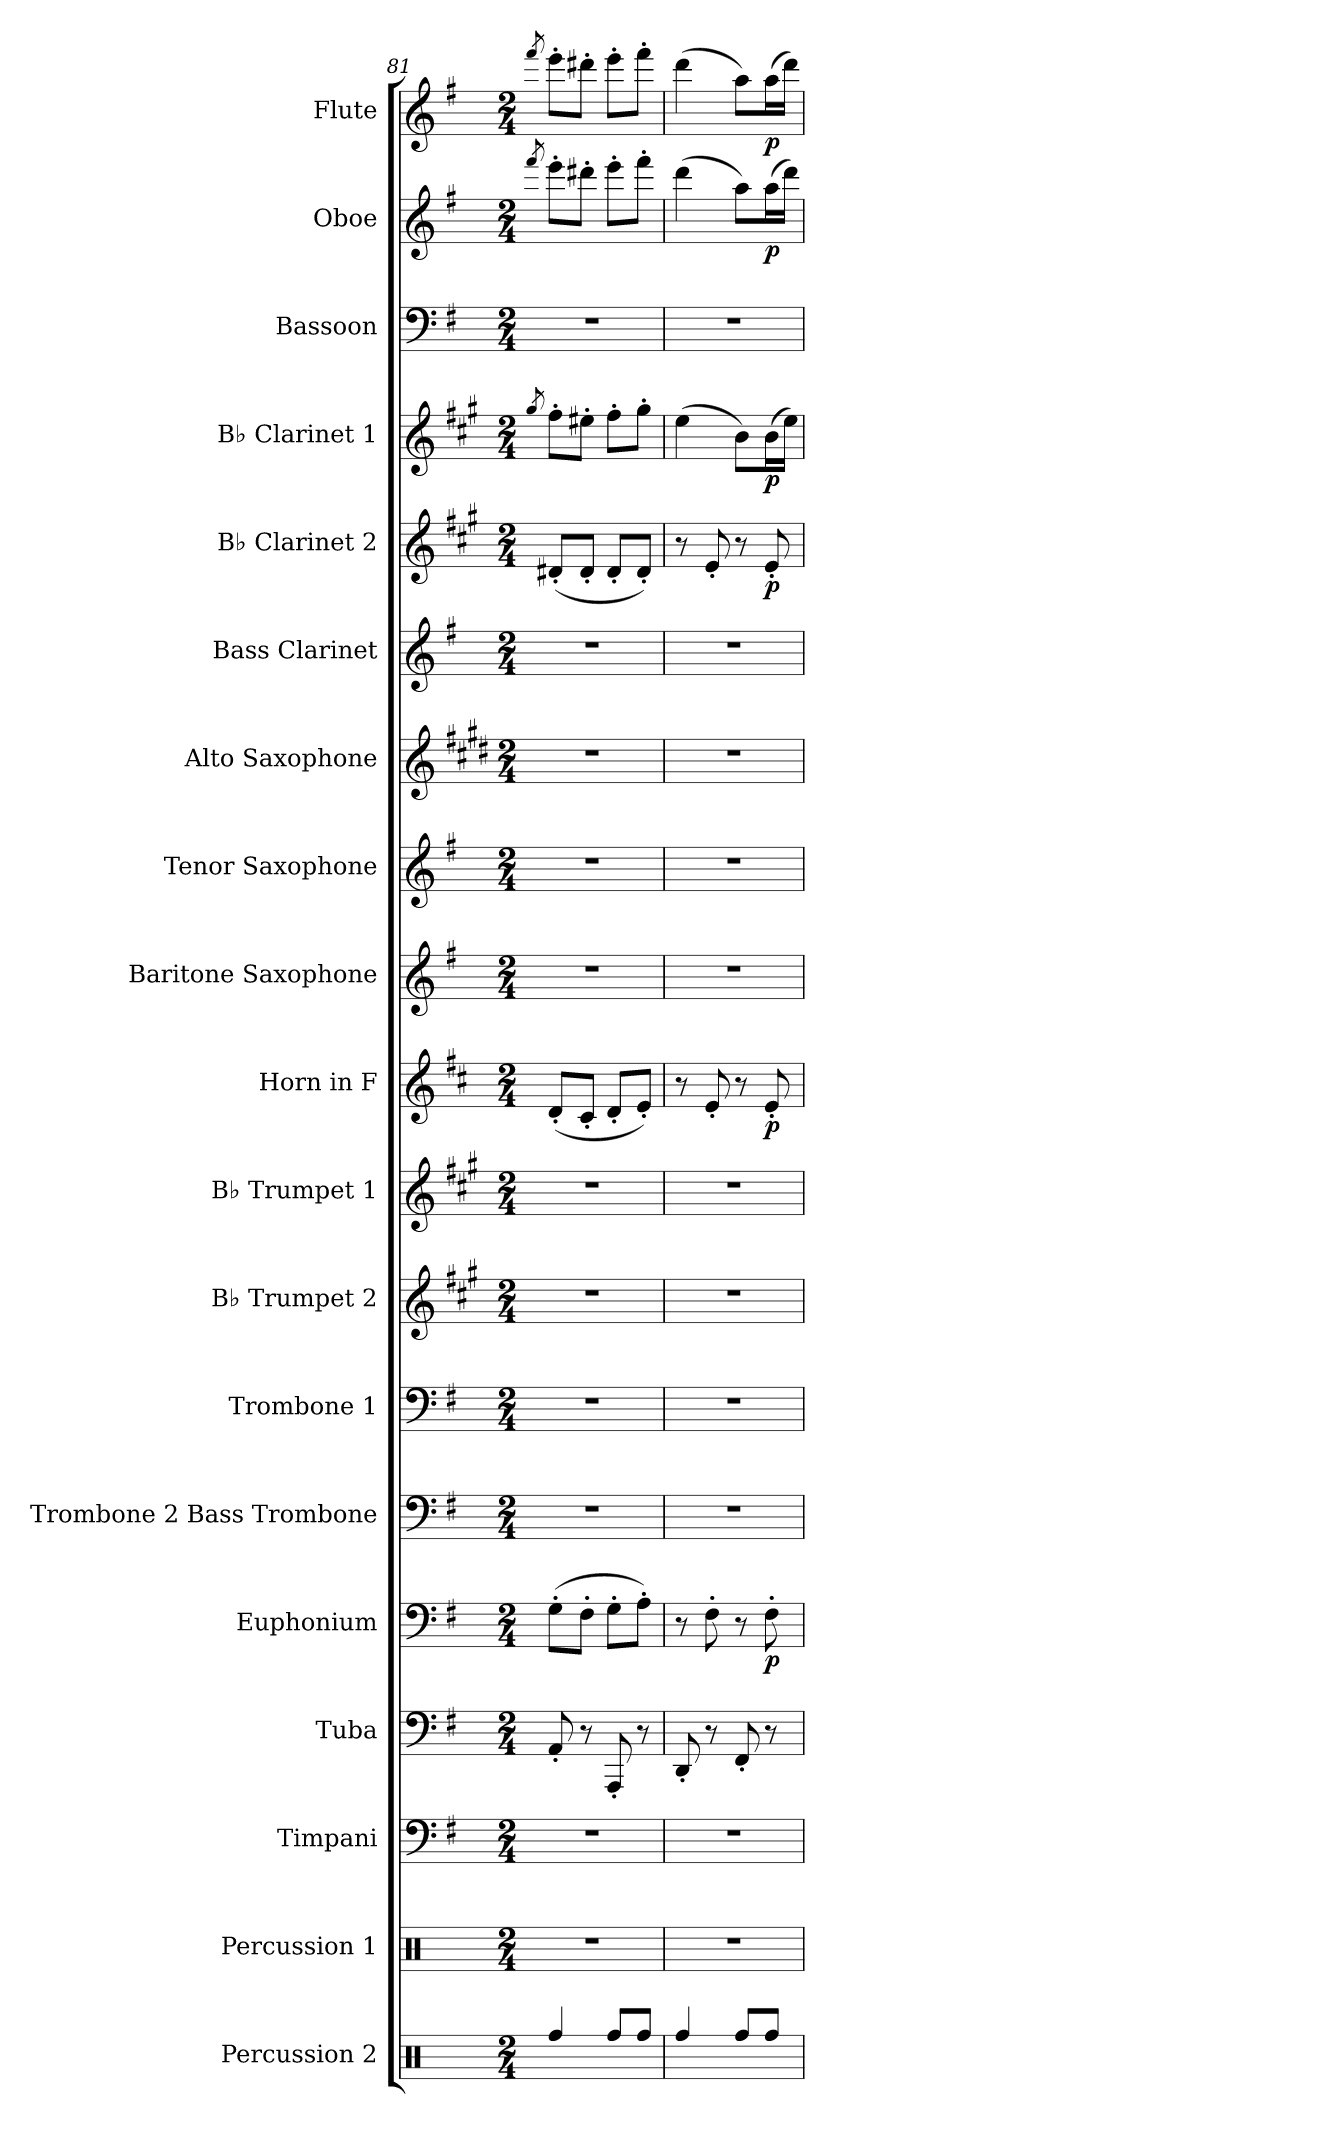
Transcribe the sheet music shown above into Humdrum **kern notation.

**kern	**kern	**kern	**kern	**kern	**dynam	**kern	**kern	**kern	**kern	**kern	**dynam	**kern	**kern	**kern	**kern	**kern	**dynam	**kern	**dynam	**kern	**kern	**dynam	**kern	**dynam
*part19	*part18	*part17	*part16	*part15	*part15	*part14	*part13	*part12	*part11	*part10	*part10	*part9	*part8	*part7	*part6	*part5	*part5	*part4	*part4	*part3	*part2	*part2	*part1	*part1
*staff19	*staff18	*staff17	*staff16	*staff15	*staff15	*staff14	*staff13	*staff12	*staff11	*staff10	*staff10	*staff9	*staff8	*staff7	*staff6	*staff5	*staff5	*staff4	*staff4	*staff3	*staff2	*staff2	*staff1	*staff1
*I"Percussion 2	*I"Percussion 1	*I"Timpani	*I"Tuba	*I"Euphonium	*	*I"Trombone 2 Bass Trombone	*I"Trombone 1	*I"B♭ Trumpet 2	*I"B♭ Trumpet 1	*I"Horn in F	*	*I"Baritone Saxophone	*I"Tenor Saxophone	*I"Alto Saxophone	*I"Bass Clarinet	*I"B♭ Clarinet 2	*	*I"B♭ Clarinet 1	*	*I"Bassoon	*I"Oboe	*	*I"Flute	*
*I'Perc. 2	*I'Perc. 1	*I'Timp.	*I'Tba.	*I'Euph.	*	*I'Tbn. 2 B. Tbn.	*I'Tbn. 1	*I'B♭ Tpt. 2	*I'B♭ Tpt. 1	*	*	*I'Bar. Sax.	*I'T. Sax.	*I'A. Sax.	*I'B. Cl.	*I'B♭ Cl. 2	*	*I'B♭ Cl. 1	*	*I'Bsn.	*I'Ob.	*	*I'Fl.	*
*clefX	*clefX	*clefF4	*clefF4	*clefF4	*	*clefF4	*clefF4	*clefG2	*clefG2	*clefG2	*	*clefG2	*clefG2	*clefG2	*clefG2	*clefG2	*	*clefG2	*	*clefF4	*clefG2	*	*clefG2	*
*	*	*	*	*	*	*	*	*ITrd1c2	*ITrd1c2	*ITrd4c7	*	*ITrd12c21	*ITrd8c14	*ITrd5c9	*ITrd8c14	*ITrd1c2	*	*ITrd1c2	*	*	*	*	*	*
*k[]	*k[]	*k[f#]	*k[f#]	*k[f#]	*	*k[f#]	*k[f#]	*k[f#]	*k[f#]	*k[f#]	*	*k[f#]	*k[f#]	*k[f#]	*k[f#]	*k[f#]	*	*k[f#]	*	*k[f#]	*k[f#]	*	*k[f#]	*
*M2/4	*M2/4	*M2/4	*M2/4	*M2/4	*	*M2/4	*M2/4	*M2/4	*M2/4	*M2/4	*	*M2/4	*M2/4	*M2/4	*M2/4	*M2/4	*	*M2/4	*	*M2/4	*M2/4	*	*M2/4	*
=81	=81	=81	=81	=81	=81	=81	=81	=81	=81	=81	=81	=81	=81	=81	=81	=81	=81	=81	=81	=81	=81	=81	=81	=81
.	.	.	.	.	.	.	.	.	.	.	.	.	.	.	.	.	.	8qff#/	.	.	8qfff#/	.	8qfff#/	.
4Rff/	2r	2r	8AA'/	(>8G'\L	.	2r	2r	2r	2r	(<8G'/L	.	2r	2r	2r	2r	(<8c#X'/L	.	8ee'\L	.	2r	8eee'\L	.	8eee'\L	.
.	.	.	8r	8F#'\J	.	.	.	.	.	8F#'/J	.	.	.	.	.	8c#'/J	.	8dd#X'\J	.	.	8ddd#X'\J	.	8ddd#X'\J	.
8Rff/L	.	.	8AAA'/	8G'\L	.	.	.	.	.	8G'/L	.	.	.	.	.	8c#'/L	.	8ee'\L	.	.	8eee'\L	.	8eee'\L	.
8Rff/J	.	.	8r	8A'\J)	.	.	.	.	.	8A'/J)	.	.	.	.	.	8c#'/J)	.	8ff#'\J	.	.	8fff#'\J	.	8fff#'\J	.
=82	=82	=82	=82	=82	=82	=82	=82	=82	=82	=82	=82	=82	=82	=82	=82	=82	=82	=82	=82	=82	=82	=82	=82	=82
4Rff/	2r	2r	8DD'/	8r	.	2r	2r	2r	2r	8r	.	2r	2r	2r	2r	8r	.	(>4dd\	.	2r	(>4ddd\	.	(>4ddd\	.
.	.	.	8r	8F#'\	.	.	.	.	.	8A'/	.	.	.	.	.	8d'/	.	.	.	.	.	.	.	.
8Rff/L	.	.	8FF#'/	8r	.	.	.	.	.	8r	.	.	.	.	.	8r	.	8a\L)	.	.	8aa\L)	.	8aa\L)	.
!	!	!	!	!	!LO:DY:b	!	!	!	!	!	!LO:DY:b	!	!	!	!	!	!LO:DY:b	!	!LO:DY:b	!	!	!LO:DY:b	!	!LO:DY:b
8Rff/J	.	.	8r	8F#'\	p	.	.	.	.	8A'/	p	.	.	.	.	8d'/	p	(>16a\L	p	.	(>16aa\L	p	(>16aa\L	p
.	.	.	.	.	.	.	.	.	.	.	.	.	.	.	.	.	.	16dd\JJ)	.	.	16ddd\JJ)	.	16ddd\JJ)	.
=	=	=	=	=	=	=	=	=	=	=	=	=	=	=	=	=	=	=	=	=	=	=	=	=
*-	*-	*-	*-	*-	*-	*-	*-	*-	*-	*-	*-	*-	*-	*-	*-	*-	*-	*-	*-	*-	*-	*-	*-	*-
